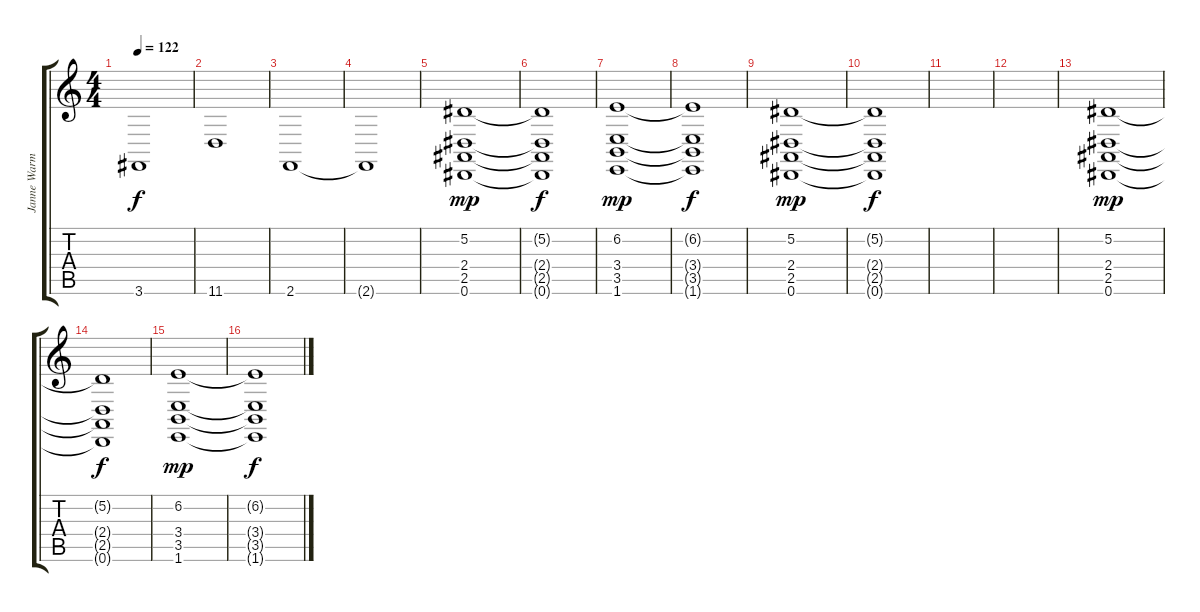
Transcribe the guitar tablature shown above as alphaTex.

\track ("Janne Warman" "Janne Warm") {instrument stringensemble2}
\staff {score tabs}
\tuning (Eb4 Bb3 Gb3 Db3 Ab2 Eb2) {hide}
\ts (4 4)
\tempo 122
\clef g2
\ks c
3.6{t}.1{dy f} |
11.6.1 |
2.6.1 |
2.6{t}.1 |
(5.2 2.4 2.5 0.6).1{dy mp} |
(5.2{t} 2.4{t} 2.5{t} 0.6{t}).1{dy f} |
(6.2 3.4 3.5 1.6).1{dy mp} |
(6.2{t} 3.4{t} 3.5{t} 1.6{t}).1{dy f} |
(5.2 2.4 2.5 0.6).1{dy mp} |
(5.2{t} 2.4{t} 2.5{t} 0.6{t}).1{dy f} |
|
|
(5.2 2.4 2.5 0.6).1{dy mp} |
(5.2{t} 2.4{t} 2.5{t} 0.6{t}).1{dy f} |
(6.2 3.4 3.5 1.6).1{dy mp} |
(6.2{t} 3.4{t} 3.5{t} 1.6{t}).1{dy f}
